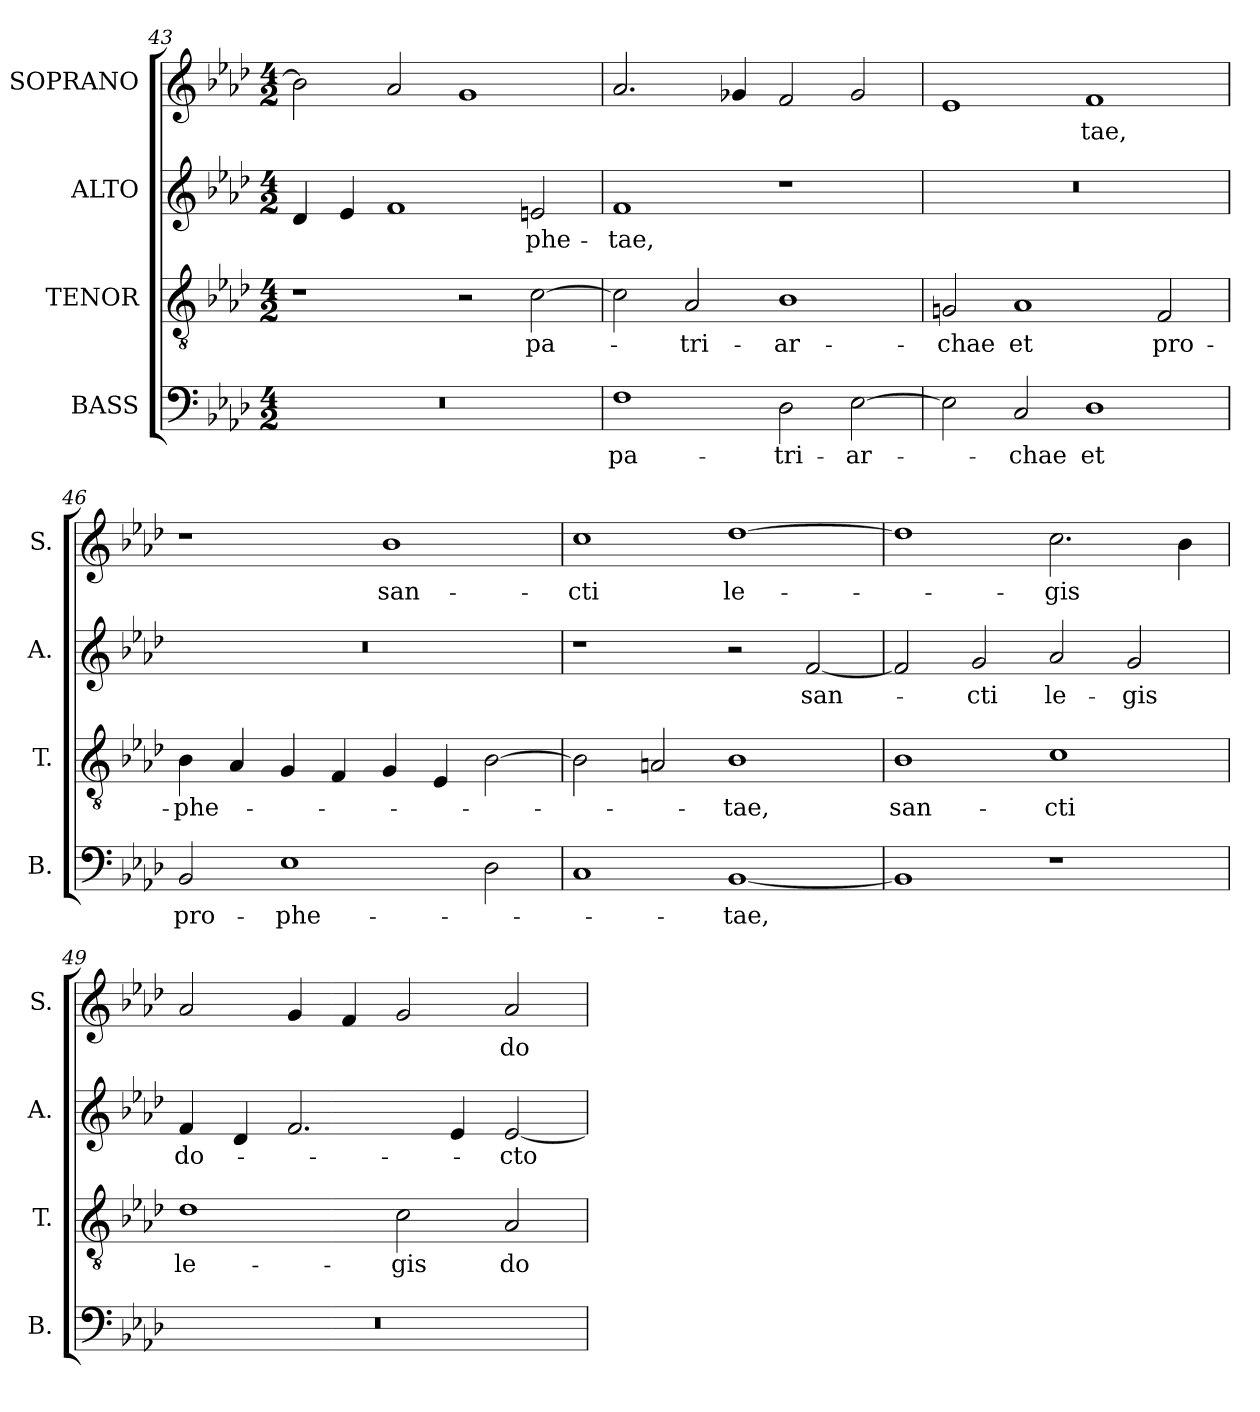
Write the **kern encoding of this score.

**kern	**text	**kern	**text	**kern	**text	**kern	**text
*part4	*part4	*part3	*part3	*part2	*part2	*part1	*part1
*staff4	*staff4	*staff3	*staff3	*staff2	*staff2	*staff1	*staff1
*I"BASS	*	*I"TENOR	*	*I"ALTO	*	*I"SOPRANO	*
*I'B.	*	*I'T.	*	*I'A.	*	*I'S.	*
*clefF4	*	*clefGv2	*	*clefG2	*	*clefG2	*
*	*	*ITrd7c12	*	*	*	*	*
*k[b-e-a-d-]	*	*k[b-e-a-d-]	*	*k[b-e-a-d-]	*	*k[b-e-a-d-]	*
*A-:	*	*A-:	*	*A-:	*	*A-:	*
*M4/2	*	*M4/2	*	*M4/2	*	*M4/2	*
=43	=43	=43	=43	=43	=43	=43	=43
!LO:N:vis=1	!	!	!	!	!	!	!
0r	.	1r	.	4d-i/	.	2b-i\]	.
.	.	.	.	4e-i/	.	.	.
.	.	.	.	1fi	.	2a-i/	.
.	.	2r	.	.	.	1gi	.
!	!	!	!LO:LY:b:color=#000000	!	!	!	!
!	!	!	!	!	!LO:LY:b:color=#000000	!	!
.	.	[2Ci\	pa-	2eni/	-phe-	.	.
=44	=44	=44	=44	=44	=44	=44	=44
!	!LO:LY:b:color=#000000	!	!	!	!	!	!
!	!	!	!	!	!LO:LY:b:color=#000000	!	!
1Fi	pa-	2Ci\]	.	1fi	-tae,	2.a-i/	.
!	!	!	!LO:LY:b:color=#000000	!	!	!	!
.	.	2AA-i/	-tri-	.	.	.	.
.	.	.	.	.	.	4g-Xi/	.
!	!LO:LY:b:color=#000000	!	!	!	!	!	!
!	!	!	!LO:LY:b:color=#000000	!	!	!	!
2D-i\	-tri-	1BB-i	-ar-	1r	.	2fi/	.
!	!LO:LY:b:color=#000000	!	!	!	!	!	!
[2E-i\	-ar-	.	.	.	.	2g-i/	.
!!LO:PB:g=z
=45	=45	=45	=45	=45	=45	=45	=45
!	!	!	!LO:LY:b:color=#000000	!LO:N:vis=1	!	!	!
2E-i\]	.	2GGni/	-chae	0r	.	1e-i	.
!	!LO:LY:b:color=#000000	!	!	!	!	!	!
!	!	!	!LO:LY:b:color=#000000	!	!	!	!
2Ci/	-chae	1AA-i	et	.	.	.	.
!	!LO:LY:b:color=#000000	!	!	!	!	!	!
!	!	!	!	!	!	!	!LO:LY:b:color=#000000
1D-i	et	.	.	.	.	1fi	-tae,
!	!	!	!LO:LY:b:color=#000000	!	!	!	!
.	.	2FFi/	pro-	.	.	.	.
=46	=46	=46	=46	=46	=46	=46	=46
!	!LO:LY:b:color=#000000	!	!	!	!	!	!
!	!	!	!LO:LY:b:color=#000000	!LO:N:vis=1	!	!	!
2BB-i/	pro-	4BB-i\	-phe-	0r	.	1r	.
.	.	4AA-i/	.	.	.	.	.
!	!LO:LY:b:color=#000000	!	!	!	!	!	!
1E-i	-phe-	4GGi/	.	.	.	.	.
.	.	4FFi/	.	.	.	.	.
!	!	!	!	!	!	!	!LO:LY:b:color=#000000
.	.	4GGi/	.	.	.	1b-i	san-
.	.	4EE-i/	.	.	.	.	.
2D-i\	.	[2BB-i\	.	.	.	.	.
=47	=47	=47	=47	=47	=47	=47	=47
!	!	!	!	!	!	!	!LO:LY:b:color=#000000
1Ci	.	2BB-i\]	.	1r	.	1cci	-cti
.	.	2AAni/	.	.	.	.	.
!	!LO:LY:b:color=#000000	!	!	!	!	!	!
!	!	!	!LO:LY:b:color=#000000	!	!	!	!
!	!	!	!	!	!	!	!LO:LY:b:color=#000000
[1BB-i	-tae,	1BB-i	-tae,	2r	.	[1dd-i	le-
!	!	!	!	!	!LO:LY:b:color=#000000	!	!
.	.	.	.	[2fi/	san-	.	.
=48	=48	=48	=48	=48	=48	=48	=48
!	!	!	!LO:LY:b:color=#000000	!	!	!	!
1BB-i]	.	1BB-i	san-	2fi/]	.	1dd-i]	.
!	!	!	!	!	!LO:LY:b:color=#000000	!	!
.	.	.	.	2gi/	-cti	.	.
!	!	!	!LO:LY:b:color=#000000	!	!	!	!
!	!	!	!	!	!LO:LY:b:color=#000000	!	!
!	!	!	!	!	!	!	!LO:LY:b:color=#000000
1r	.	1Ci	-cti	2a-i/	le-	2.cci\	-gis
!	!	!	!	!	!LO:LY:b:color=#000000	!	!
.	.	.	.	2gi/	-gis	.	.
.	.	.	.	.	.	4b-i\	.
=49	=49	=49	=49	=49	=49	=49	=49
!LO:N:vis=1	!	!	!	!	!	!	!
!	!	!	!LO:LY:b:color=#000000	!	!	!	!
!	!	!	!	!	!LO:LY:b:color=#000000	!	!
0r	.	1D-i	le-	4fi/	do-	2a-i/	.
.	.	.	.	4d-i/	.	.	.
.	.	.	.	2.fi/	.	4gi/	.
.	.	.	.	.	.	4fi/	.
!	!	!	!LO:LY:b:color=#000000	!	!	!	!
.	.	2Ci\	-gis	.	.	2gi/	.
.	.	.	.	4e-i/	.	.	.
!	!	!	!LO:LY:b:color=#000000	!	!	!	!
!	!	!	!	!	!LO:LY:b:color=#000000	!	!
!	!	!	!	!	!	!	!LO:LY:b:color=#000000
.	.	2AA-i/	do-	[2e-i/	-cto-	2a-i/	do-
=	=	=	=	=	=	=	=
*-	*-	*-	*-	*-	*-	*-	*-
